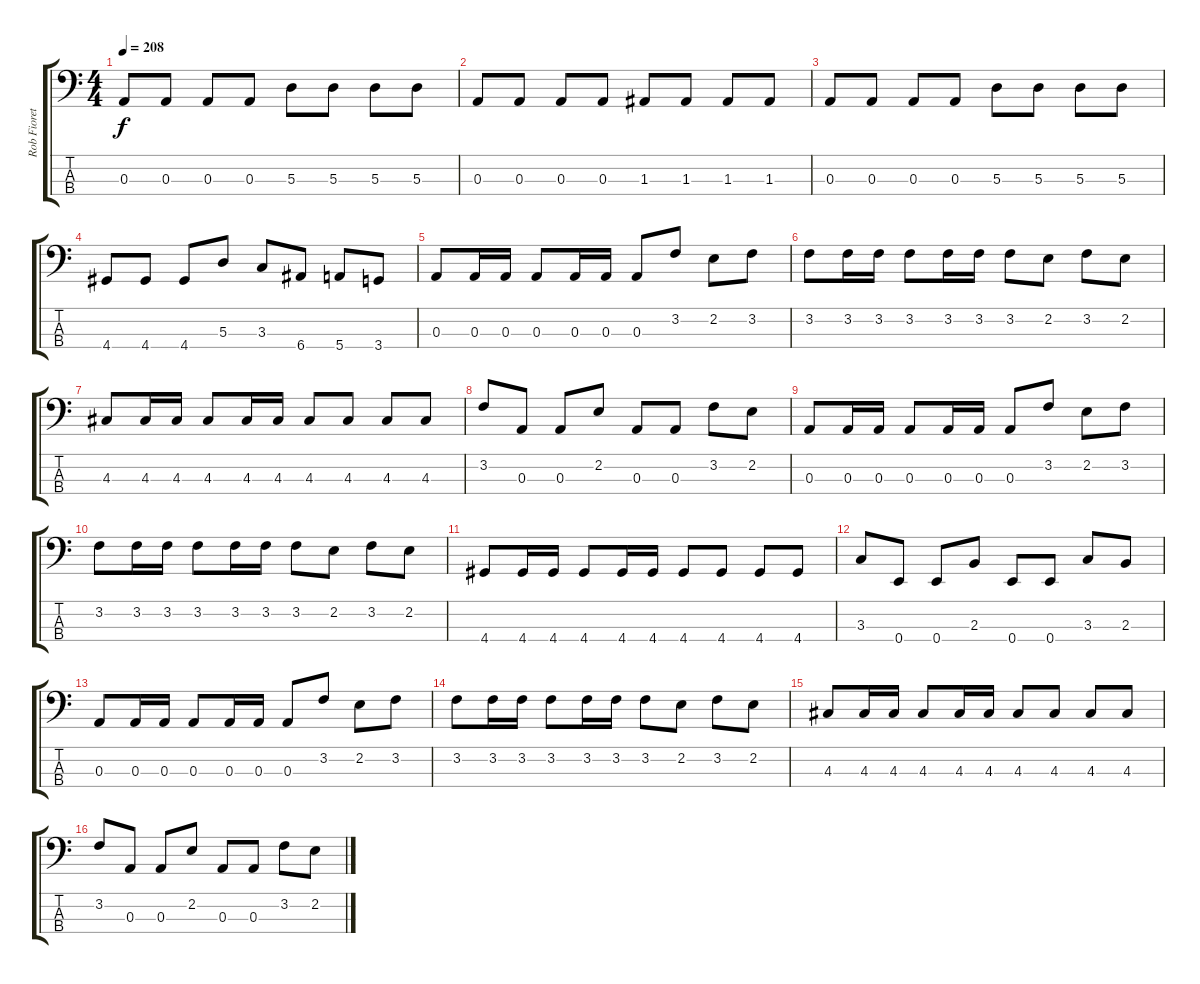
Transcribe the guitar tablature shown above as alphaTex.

\track ("Rob Fioretti" "Rob Fioret") {instrument electricbasspick}
\staff {score tabs}
\tuning (G2 D2 A1 E1) {hide}
\ts (4 4)
\tempo 208
\clef f4
\ks c
0.3.8{dy f} 0.3.8 0.3.8 0.3.8 5.3.8 5.3.8 5.3.8 5.3.8 |
0.3.8 0.3.8 0.3.8 0.3.8 1.3.8 1.3.8 1.3.8 1.3.8 |
0.3.8 0.3.8 0.3.8 0.3.8 5.3.8 5.3.8 5.3.8 5.3.8 |
4.4.8 4.4.8 4.4.8 5.3.8 3.3.8 6.4.8 5.4.8 3.4.8 |
0.3.8 0.3.16 0.3.16 0.3.8 0.3.16 0.3.16 0.3.8 3.2.8 2.2.8 3.2.8 |
3.2.8 3.2.16 3.2.16 3.2.8 3.2.16 3.2.16 3.2.8 2.2.8 3.2.8 2.2.8 |
4.3.8 4.3.16 4.3.16 4.3.8 4.3.16 4.3.16 4.3.8 4.3.8 4.3.8 4.3.8 |
3.2.8 0.3.8 0.3.8 2.2.8 0.3.8 0.3.8 3.2.8 2.2.8 |
0.3.8 0.3.16 0.3.16 0.3.8 0.3.16 0.3.16 0.3.8 3.2.8 2.2.8 3.2.8 |
3.2.8 3.2.16 3.2.16 3.2.8 3.2.16 3.2.16 3.2.8 2.2.8 3.2.8 2.2.8 |
4.4.8 4.4.16 4.4.16 4.4.8 4.4.16 4.4.16 4.4.8 4.4.8 4.4.8 4.4.8 |
3.3.8 0.4.8 0.4.8 2.3.8 0.4.8 0.4.8 3.3.8 2.3.8 |
0.3.8 0.3.16 0.3.16 0.3.8 0.3.16 0.3.16 0.3.8 3.2.8 2.2.8 3.2.8 |
3.2.8 3.2.16 3.2.16 3.2.8 3.2.16 3.2.16 3.2.8 2.2.8 3.2.8 2.2.8 |
4.3.8 4.3.16 4.3.16 4.3.8 4.3.16 4.3.16 4.3.8 4.3.8 4.3.8 4.3.8 |
3.2.8 0.3.8 0.3.8 2.2.8 0.3.8 0.3.8 3.2.8 2.2.8
